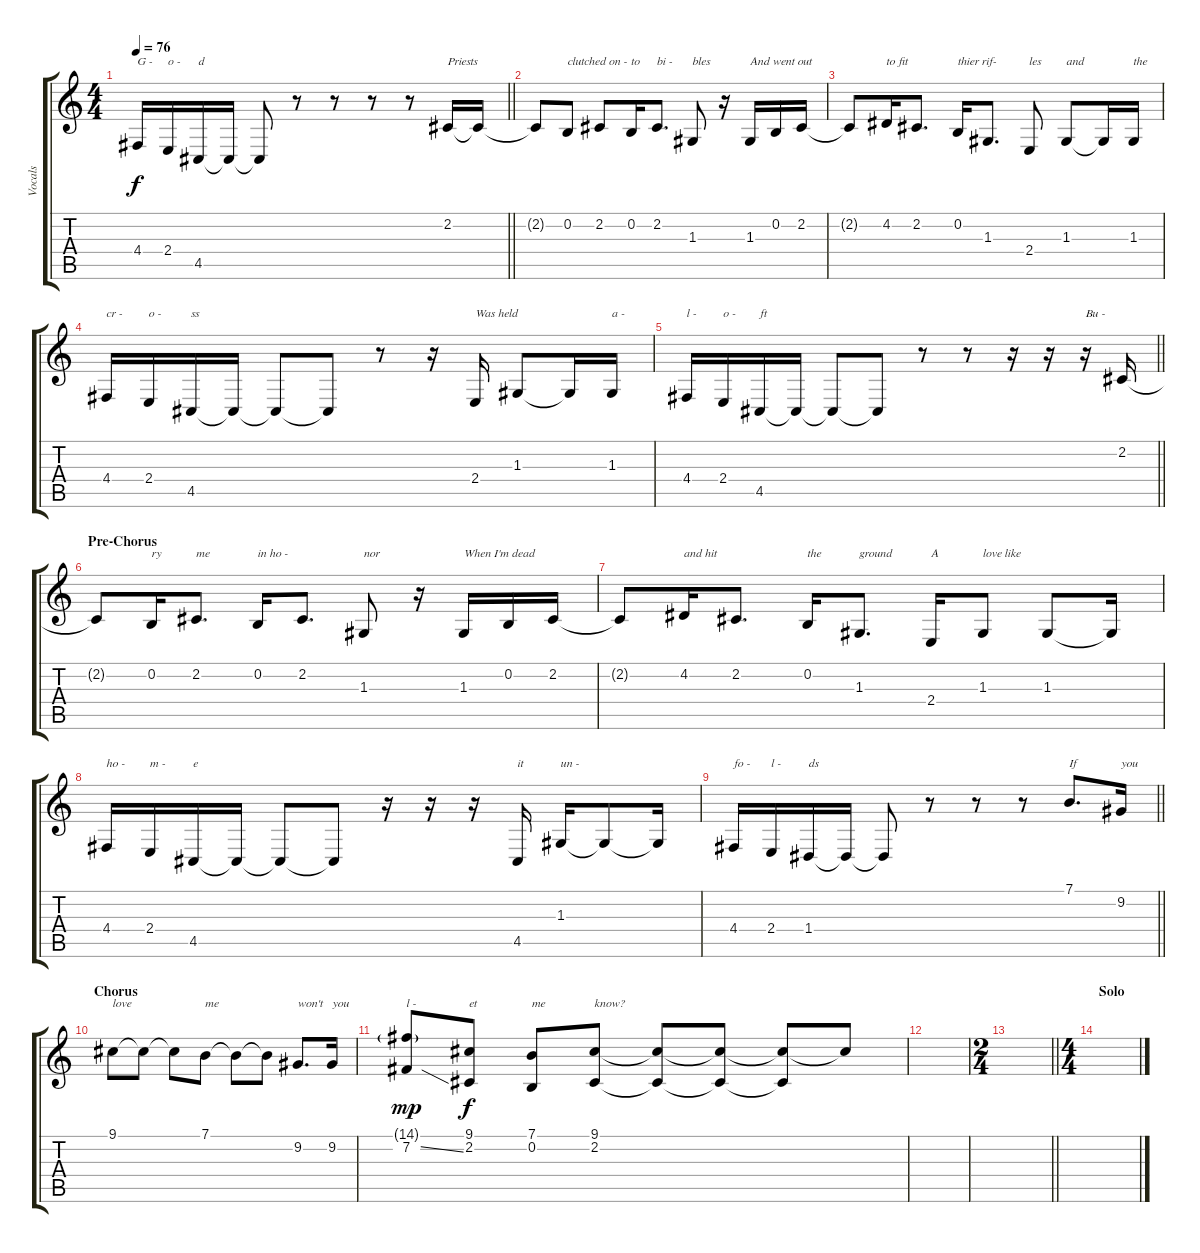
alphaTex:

\track ("Vocals" "Vocals") {instrument trumpet}
\staff {score tabs}
\tuning (E4 B3 G3 D3 A2 E2) {hide}
\ts (4 4)
\tempo 76
\clef g2
\barLineRight lightlight
\ks c
4.4.16{txt "G -" dy f} 2.4.16{txt "o -"} 4.5.16{txt "d"} 4.5{t}.16 4.5{t}.8 r.8 r.8 r.8 r.8 2.2.16{txt "Priests"} 2.2{t}.16 |
2.2{t}.8 0.2.8{txt "clutched on -"} 2.2.8 0.2.16{txt "to"} 2.2.8{d txt "bi -"} 1.3.8{txt "bles"} r.16 1.3.16{txt "And went out"} 0.2.16 2.2.16 |
2.2{t}.8 4.2.16{txt "to fit"} 2.2.8{d} 0.2.16{txt "thier rif- "} 1.3.8{d} 2.4.8{txt "les"} 1.3.8{txt "and"} 1.3{t}.16 1.3.16{txt "the"} |
4.4.16{txt "cr -"} 2.4.16{txt "o -"} 4.5.16{txt "ss"} 4.5{t}.16 4.5{t}.8 4.5{t}.8 r.8 r.16 2.4.16{txt "Was held"} 1.3.8 1.3{t}.16 1.3.16{txt "a -"} |
\barLineRight lightlight
4.4.16{txt "l -"} 2.4.16{txt "o -"} 4.5.16{txt "ft"} 4.5{t}.16 4.5{t}.8 4.5{t}.8 r.8 r.8 r.16 r.16 r.16{txt "Bu -"} 2.2.16 |
\section ("" "Pre-Chorus")
2.2{t}.8 0.2.16{txt "ry"} 2.2.8{d txt "me"} 0.2.16{txt "in ho -"} 2.2.8{d} 1.3.8{txt "nor"} r.16 1.3.16{txt "When I'm dead"} 0.2.16 2.2.16 |
2.2{t}.8 4.2.16{txt "and hit"} 2.2.8{d} 0.2.16{txt "the"} 1.3.8{d txt "ground"} 2.4.16{txt "A"} 1.3.8{txt "love like"} 1.3.8 1.3{t}.16 |
4.4.16{txt "ho -"} 2.4.16{txt "m -"} 4.5.16{txt "e"} 4.5{t}.16 4.5{t}.8 4.5{t}.8 r.16 r.16 r.16 4.5.16{txt "it"} 1.3.16{txt "un -"} 1.3{t}.8 1.3{t}.16 |
\barLineRight lightlight
4.4.16{txt "fo -"} 2.4.16{txt "l -"} 1.4.16{txt "ds"} 1.4{t}.16 1.4{t}.8 r.8 r.8 r.8 7.1.8{d txt "If"} 9.2.16{txt "you"} |
\section ("" "Chorus")
9.1.8{txt "love"} 9.1{t}.8 9.1{t}.8 7.1.8{txt "me"} 7.1{t}.8 7.1{t}.8 9.2.8{d txt "won't"} 9.2.16{txt "you"} |
(14.1{g} 7.2{ss}).8{txt "l -" dy mp} (9.1 2.2).8{txt "et" dy f} (7.1 0.2).8{txt "me"} (9.1 2.2).8{txt "know?"} (9.1{t} 2.2{t}).8 (9.1{t} 2.2{t}).8 (9.1{t} 2.2{t}).8 9.1{t}.8 |
|
\ts (2 4)
\barLineRight lightlight
|
\ts (4 4)
\section ("" "Solo")
